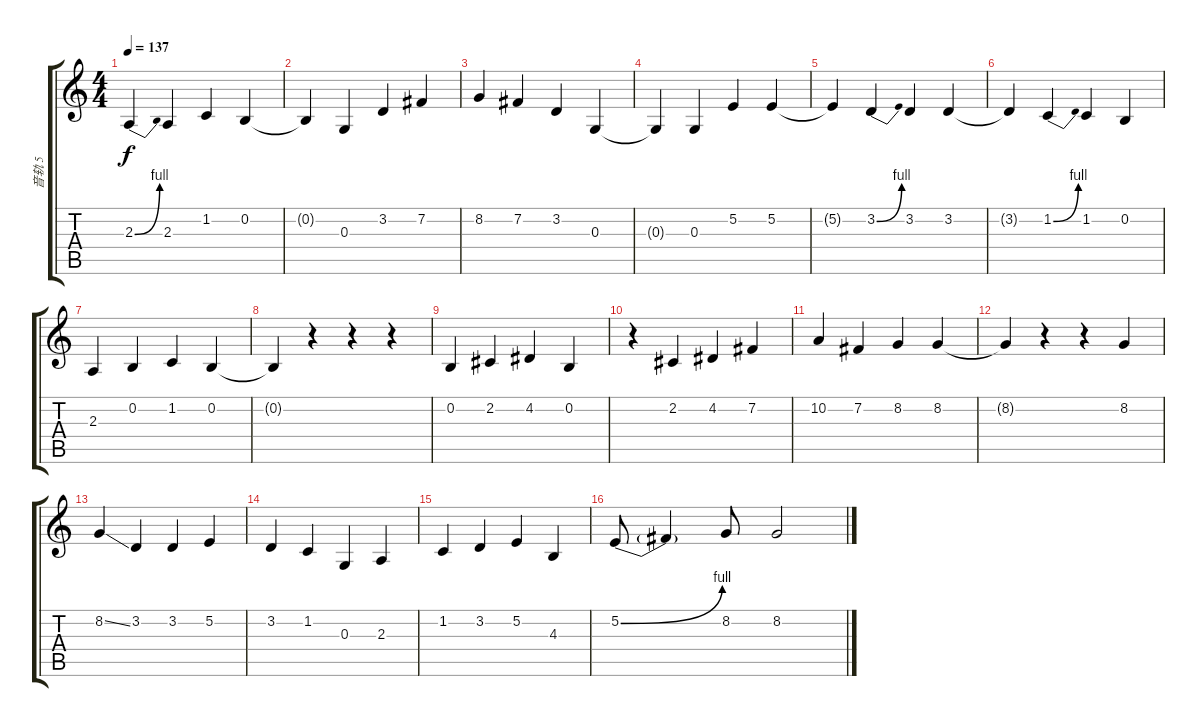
\track ("音轨 5" "音轨 5") {instrument fiddle}
\staff {score tabs}
\tuning (E4 B3 G3 D3 A2 E2) {hide}
\ts (4 4)
\tempo 137
\clef g2
\ks c
2.3{be (bend 0 0 60 4)}.4{dy f} 2.3.4 1.2.4 0.2.4 |
0.2{t}.4 0.3.4 3.2.4 7.2.4 |
8.2.4 7.2.4 3.2.4 0.3.4 |
0.3{t}.4 0.3.4 5.2.4 5.2.4 |
5.2{t}.4 3.2{be (bend 0 0 60 4)}.4 3.2.4 3.2.4 |
3.2{t}.4 1.2{be (bend 0 0 60 4)}.4 1.2.4 0.2.4 |
2.3.4 0.2.4 1.2.4 0.2.4 |
0.2{t}.4 r.4 r.4 r.4 |
0.2.4 2.2.4 4.2.4 0.2.4 |
r.4 2.2.4 4.2.4 7.2.4 |
10.2.4 7.2.4 8.2.4 8.2.4 |
8.2{t}.4 r.4 r.4 8.2.4 |
8.2{ss}.4 3.2.4 3.2.4 5.2.4 |
3.2.4 1.2.4 0.3.4 2.3.4 |
1.2.4 3.2.4 5.2.4 4.3.4 |
5.2{be (bend 0 0 60 4)}.8 5.2{t}.4 8.2.8 8.2.2
